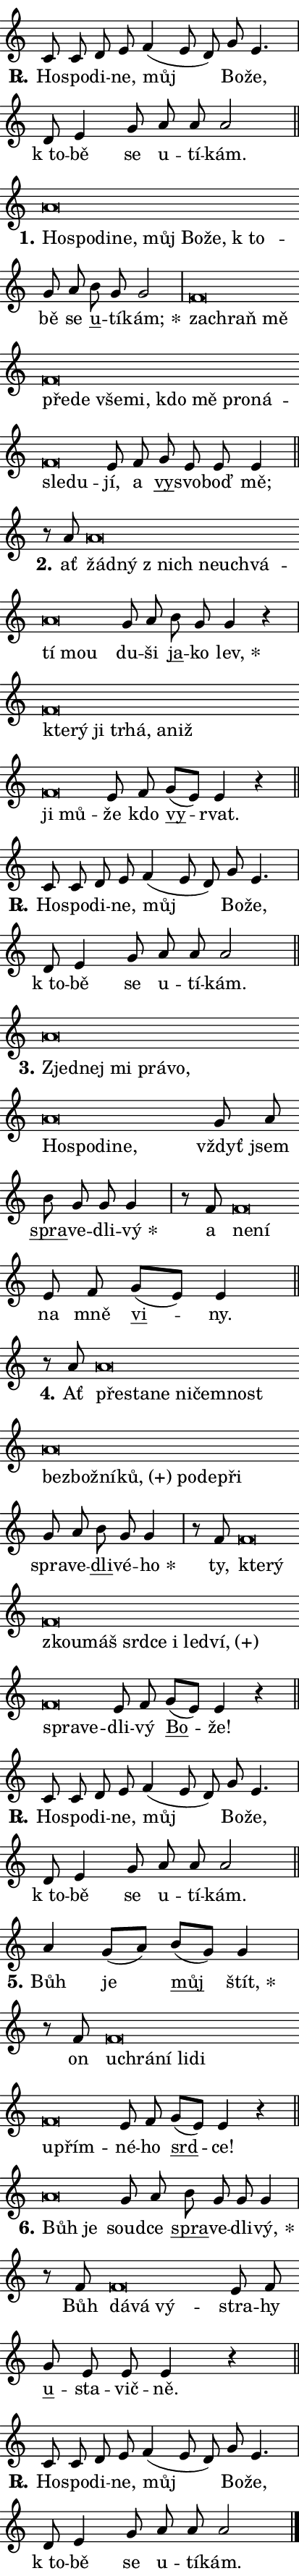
\version "2.22.1"
\header { tagline = "" }
\paper {
  indent = 0\cm
  top-margin = 0\cm
  right-margin = 0\cm
  bottom-margin = 0\cm
  left-margin = 0\cm
  paper-width = 7\cm
  page-breaking = #ly:one-page-breaking
  system-system-spacing.basic-distance = #11
  score-system-spacing.basic-distance = #11
  ragged-last = ##f
}


%% Author: Thomas Morley
%% https://lists.gnu.org/archive/html/lilypond-user/2020-05/msg00002.html
#(define (line-position grob)
"Returns position of @var[grob} in current system:
   @code{'start}, if at first time-step
   @code{'end}, if at last time-step
   @code{'middle} otherwise
"
  (let* ((col (ly:item-get-column grob))
         (ln (ly:grob-object col 'left-neighbor))
         (rn (ly:grob-object col 'right-neighbor))
         (col-to-check-left (if (ly:grob? ln) ln col))
         (col-to-check-right (if (ly:grob? rn) rn col))
         (break-dir-left
           (and
             (ly:grob-property col-to-check-left 'non-musical #f)
             (ly:item-break-dir col-to-check-left)))
         (break-dir-right
           (and
             (ly:grob-property col-to-check-right 'non-musical #f)
             (ly:item-break-dir col-to-check-right))))
        (cond ((eqv? 1 break-dir-left) 'start)
              ((eqv? -1 break-dir-right) 'end)
              (else 'middle))))

#(define (tranparent-at-line-position vctor)
  (lambda (grob)
  "Relying on @code{line-position} select the relevant enry from @var{vctor}.
Used to determine transparency,"
    (case (line-position grob)
      ((end) (not (vector-ref vctor 0)))
      ((middle) (not (vector-ref vctor 1)))
      ((start) (not (vector-ref vctor 2))))))

noteHeadBreakVisibility =
#(define-music-function (break-visibility)(vector?)
"Makes @code{NoteHead}s transparent relying on @var{break-visibility}"
#{
  \override NoteHead.transparent =
    #(tranparent-at-line-position break-visibility)
#})

#(define delete-ledgers-for-transparent-note-heads
  (lambda (grob)
    "Reads whether a @code{NoteHead} is transparent.
If so this @code{NoteHead} is removed from @code{'note-heads} from
@var{grob}, which is supposed to be @code{LedgerLineSpanner}.
As a result ledgers are not printed for this @code{NoteHead}"
    (let* ((nhds-array (ly:grob-object grob 'note-heads))
           (nhds-list
             (if (ly:grob-array? nhds-array)
                 (ly:grob-array->list nhds-array)
                 '()))
           ;; Relies on the transparent-property being done before
           ;; Staff.LedgerLineSpanner.after-line-breaking is executed.
           ;; This is fragile ...
           (to-keep
             (remove
               (lambda (nhd)
                 (ly:grob-property nhd 'transparent #f))
               nhds-list)))
      ;; TODO find a better method to iterate over grob-arrays, similiar
      ;; to filter/remove etc for lists
      ;; For now rebuilt from scratch
      (set! (ly:grob-object grob 'note-heads)  '())
      (for-each
        (lambda (nhd)
          (ly:pointer-group-interface::add-grob grob 'note-heads nhd))
        to-keep))))

hideNotes = {
  \noteHeadBreakVisibility #begin-of-line-visible
}
unHideNotes = {
  \noteHeadBreakVisibility #all-visible
}

% work-around for resetting accidentals
% https://lilypond.org/doc/v2.23/Documentation/notation/displaying-rhythms#unmetered-music
cadenzaMeasure = {
  \cadenzaOff
  \partial 1024 s1024
  \cadenzaOn
}

#(define-markup-command (accent layout props text) (markup?)
  "Underline accented syllable"
  (interpret-markup layout props
    #{\markup \override #'(offset . 4.3) \underline { #text }#}))

responsum = \markup \concat {
  "R" \hspace #-1.05 \path #0.1 #'((moveto 0 0.07) (lineto 0.9 0.8)) \hspace #0.05 "."
}

\layout {
    \context {
        \Staff
        \remove "Time_signature_engraver"
        \override LedgerLineSpanner.after-line-breaking = #delete-ledgers-for-transparent-note-heads
    }
    \context {
        \Voice {
            \override NoteHead.output-attributes = #'((class . "notehead"))
            \override Hairpin.height = #0.55
        }
    }
    \context {
        \Lyrics {
            \override StanzaNumber.output-attributes = #'((class . "stanzanumber"))
            \override LyricSpace.minimum-distance = #0.9
            \override LyricText.font-name = #"TeX Gyre Schola"
            \override LyricText.font-size = 1
            \override StanzaNumber.font-name = #"TeX Gyre Schola Bold"
            \override StanzaNumber.font-size = 1
        }
    }
}

% magnetic-lyrics.ily
%
%   written by
%     Jean Abou Samra <jean@abou-samra.fr>
%     Werner Lemberg <wl@gnu.org>
%
%   adapted by
%     Jiri Hon <jiri.hon@gmail.com>
%
% Version 2022-Apr-15

% https://www.mail-archive.com/lilypond-user@gnu.org/msg149350.html

#(define (Left_hyphen_pointer_engraver context)
   "Collect syllable-hyphen-syllable occurrences in lyrics and store
them in properties.  This engraver only looks to the left.  For
example, if the lyrics input is @code{foo -- bar}, it does the
following.

@itemize @bullet
@item
Set the @code{text} property of the @code{LyricHyphen} grob between
@q{foo} and @q{bar} to @code{foo}.

@item
Set the @code{left-hyphen} property of the @code{LyricText} grob with
text @q{foo} to the @code{LyricHyphen} grob between @q{foo} and
@q{bar}.
@end itemize

Use this auxiliary engraver in combination with the
@code{lyric-@/text::@/apply-@/magnetic-@/offset!} hook."
   (let ((hyphen #f)
         (text #f))
     (make-engraver
      (acknowledgers
       ((lyric-syllable-interface engraver grob source-engraver)
        (set! text grob)))
      (end-acknowledgers
       ((lyric-hyphen-interface engraver grob source-engraver)
        ;(when (not (grob::has-interface grob 'lyric-space-interface))
          (set! hyphen grob)));)
      ((stop-translation-timestep engraver)
       (when (and text hyphen)
         (ly:grob-set-object! text 'left-hyphen hyphen))
       (set! text #f)
       (set! hyphen #f)))))

#(define (lyric-text::apply-magnetic-offset! grob)
   "If the space between two syllables is less than the value in
property @code{LyricText@/.details@/.squash-threshold}, move the right
syllable to the left so that it gets concatenated with the left
syllable.

Use this function as a hook for
@code{LyricText@/.after-@/line-@/breaking} if the
@code{Left_@/hyphen_@/pointer_@/engraver} is active."
   (let ((hyphen (ly:grob-object grob 'left-hyphen #f)))
     (when hyphen
       (let ((left-text (ly:spanner-bound hyphen LEFT)))
         (when (grob::has-interface left-text 'lyric-syllable-interface)
           (let* ((common (ly:grob-common-refpoint grob left-text X))
                  (this-x-ext (ly:grob-extent grob common X))
                  (left-x-ext
                   (begin
                     ;; Trigger magnetism for left-text.
                     (ly:grob-property left-text 'after-line-breaking)
                     (ly:grob-extent left-text common X)))
                  ;; `delta` is the gap width between two syllables.
                  (delta (- (interval-start this-x-ext)
                            (interval-end left-x-ext)))
                  (details (ly:grob-property grob 'details))
                  (threshold (assoc-get 'squash-threshold details 0.2)))
             (when (< delta threshold)
               (let* (;; We have to manipulate the input text so that
                      ;; ligatures crossing syllable boundaries are not
                      ;; disabled.  For languages based on the Latin
                      ;; script this is essentially a beautification.
                      ;; However, for non-Western scripts it can be a
                      ;; necessity.
                      (lt (ly:grob-property left-text 'text))
                      (rt (ly:grob-property grob 'text))
                      (is-space (grob::has-interface hyphen 'lyric-space-interface))
                      (space (if is-space " " ""))
                      (space-markup (grob-interpret-markup grob " "))
                      (space-size (interval-length (ly:stencil-extent space-markup X)))
                      (extra-delta (if is-space space-size 0))
                      ;; Append new syllable.
                      (ltrt-space (if (and (string? lt) (string? rt))
                                (string-append lt space rt)
                                (make-concat-markup (list lt space rt))))
                      ;; Right-align `ltrt` to the right side.
                      (ltrt-space-markup (grob-interpret-markup
                               grob
                               (make-translate-markup
                                (cons (interval-length this-x-ext) 0)
                                (make-right-align-markup ltrt-space)))))
                 (begin
                   ;; Don't print `left-text`.
                   (ly:grob-set-property! left-text 'stencil #f)
                   ;; Set text and stencil (which holds all collected
                   ;; syllables so far) and shift it to the left.
                   (ly:grob-set-property! grob 'text ltrt-space)
                   (ly:grob-set-property! grob 'stencil ltrt-space-markup)
                   (ly:grob-translate-axis! grob (- (- delta extra-delta)) X))))))))))


#(define (lyric-hyphen::displace-bounds-first grob)
   ;; Make very sure this callback isn't triggered too early.
   (let ((left (ly:spanner-bound grob LEFT))
         (right (ly:spanner-bound grob RIGHT)))
     (ly:grob-property left 'after-line-breaking)
     (ly:grob-property right 'after-line-breaking)
     (ly:lyric-hyphen::print grob)))

squashThreshold = #0.4

\layout {
  \context {
    \Lyrics
    \consists #Left_hyphen_pointer_engraver
    \override LyricText.after-line-breaking =
      #lyric-text::apply-magnetic-offset!
    \override LyricHyphen.stencil = #lyric-hyphen::displace-bounds-first
    \override LyricText.details.squash-threshold = \squashThreshold
    \override LyricHyphen.minimum-distance = 0
    \override LyricHyphen.minimum-length = \squashThreshold
  }
}

squash = \override LyricText.details.squash-threshold = 9999
unSquash = \override LyricText.details.squash-threshold = \squashThreshold

left = \override LyricText.self-alignment-X = #LEFT
unLeft = \revert LyricText.self-alignment-X

starOffset = #(lambda (grob) 
                (let ((x_offset (ly:self-alignment-interface::aligned-on-x-parent grob)))
                  (if (= x_offset 0) 0 (+ x_offset 1.2))))

star = #(define-music-function (syllable)(string?)
"Append star separator at the end of a syllable"
#{
  \once \override LyricText.X-offset = #starOffset
  \lyricmode { \markup {
    #syllable
    \override #'((font-name . "TeX Gyre Schola Bold")) \hspace #0.2 \lower #0.65 \larger "*"
  } }
#})

starAccent = #(define-music-function (syllable)(string?)
"Append star separator at the end of a syllable and make accent"
#{
  \once \override LyricText.X-offset = #starOffset
  \lyricmode { \markup {
    \accent #syllable
    \override #'((font-name . "TeX Gyre Schola Bold")) \hspace #0.2 \lower #0.65 \larger "*"
  } }
#})

breath = #(define-music-function (syllable)(string?)
"Append breathing indicator at the end of a syllable"
#{
  \lyricmode { \markup { #syllable "+" } }
#})

optionalBreath = #(define-music-function (syllable)(string?)
"Append optional breathing indicator at the end of a syllable"
#{
  \lyricmode { \markup { #syllable "(+)" } }
#})


\score {
    <<
        \new Voice = "melody" { \cadenzaOn \key c \major \relative { c'8 c d e f4( e8 d)] g e4. \cadenzaMeasure \bar "|" d8 e4 g8 a a a2 \cadenzaMeasure \bar "||" \break }
\relative { a'\breve*1/16 \hideNotes \breve*1/16 \bar "" \breve*1/16 \bar "" \breve*1/16 \bar "" \breve*1/16 \bar "" \breve*1/16 \bar "" \breve*1/16 \breve*1/16 \bar "" \unHideNotes g8 a \bar "" b g g2 \cadenzaMeasure \bar "|" f\breve*1/16 \hideNotes \breve*1/16 \bar "" \breve*1/16 \bar "" \breve*1/16 \bar "" \breve*1/16 \bar "" \breve*1/16 \bar "" \breve*1/16 \bar "" \breve*1/16 \bar "" \breve*1/16 \bar "" \breve*1/16 \bar "" \breve*1/16 \bar "" \breve*1/16 \breve*1/16 \bar "" \unHideNotes e8 f \bar "" g e e e4 \cadenzaMeasure \bar "||" \break }
\relative { r8 a' a\breve*1/16 \hideNotes \breve*1/16 \bar "" \breve*1/16 \bar "" \breve*1/16 \bar "" \breve*1/16 \bar "" \breve*1/16 \bar "" \breve*1/16 \breve*1/16 \bar "" \unHideNotes g8 a \bar "" b g g4 r \cadenzaMeasure \bar "|" f\breve*1/16 \hideNotes \breve*1/16 \bar "" \breve*1/16 \bar "" \breve*1/16 \bar "" \breve*1/16 \bar "" \breve*1/16 \bar "" \breve*1/16 \bar "" \breve*1/16 \breve*1/16 \bar "" \unHideNotes e8 f \bar "" g[( e)] e4 r \cadenzaMeasure \bar "||" \break }
\relative { c'8 c d e f4( e8 d)] g e4. \cadenzaMeasure \bar "|" d8 e4 g8 a a a2 \cadenzaMeasure \bar "||" \break }
\relative { a'\breve*1/16 \hideNotes \breve*1/16 \bar "" \breve*1/16 \bar "" \breve*1/16 \bar "" \breve*1/16 \bar "" \breve*1/16 \bar "" \breve*1/16 \bar "" \breve*1/16 \breve*1/16 \bar "" \unHideNotes g8 a \bar "" b g g g4 \cadenzaMeasure \bar "|" r8 f f\breve*1/16 \hideNotes \breve*1/16 \bar "" \unHideNotes e8 f \bar "" g[( e)] e4 \cadenzaMeasure \bar "||" \break }
\relative { r8 a' a\breve*1/16 \hideNotes \breve*1/16 \bar "" \breve*1/16 \bar "" \breve*1/16 \bar "" \breve*1/16 \bar "" \breve*1/16 \bar "" \breve*1/16 \bar "" \breve*1/16 \bar "" \breve*1/16 \bar "" \breve*1/16 \bar "" \breve*1/16 \bar "" \breve*1/16 \breve*1/16 \bar "" \unHideNotes g8 a \bar "" b g g4 \cadenzaMeasure \bar "|" r8 f f\breve*1/16 \hideNotes \breve*1/16 \bar "" \breve*1/16 \bar "" \breve*1/16 \bar "" \breve*1/16 \bar "" \breve*1/16 \bar "" \breve*1/16 \bar "" \breve*1/16 \bar "" \breve*1/16 \bar "" \breve*1/16 \breve*1/16 \bar "" \unHideNotes e8 f \bar "" g[( e)] e4 r \cadenzaMeasure \bar "||" \break }
\relative { c'8 c d e f4( e8 d)] g e4. \cadenzaMeasure \bar "|" d8 e4 g8 a a a2 \cadenzaMeasure \bar "||" \break }
\relative { a'4 g8[( a)] \bar "" b[( g)] g4 \cadenzaMeasure \bar "|" r8 f f\breve*1/16 \hideNotes \breve*1/16 \bar "" \breve*1/16 \bar "" \breve*1/16 \bar "" \breve*1/16 \bar "" \breve*1/16 \breve*1/16 \bar "" \unHideNotes e8 f \bar "" g[( e)] e4 r \cadenzaMeasure \bar "||" \break }
\relative { a'\breve*1/16 \hideNotes \breve*1/16 \bar "" \unHideNotes g8 a \bar "" b g g g4 \cadenzaMeasure \bar "|" r8 f f\breve*1/16 \hideNotes \breve*1/16 \breve*1/16 \bar "" \unHideNotes e8 f \bar "" g e e e4 r \cadenzaMeasure \bar "||" \break }
\relative { c'8 c d e f4( e8 d)] g e4. \cadenzaMeasure \bar "|" d8 e4 g8 a a a2 \cadenzaMeasure \bar "||" \break } \bar "|." }
        \new Lyrics \lyricsto "melody" { \lyricmode { \set stanza = \responsum
Ho -- spo -- di -- ne, můj Bo -- že, "k to" -- bě se u -- tí -- kám.
\set stanza = "1."
\left Ho -- \squash spo -- di -- ne, můj Bo -- že, "k to" -- \unLeft \unSquash bě se \markup \accent u -- tí -- \star kám; \left za -- \squash chraň mě pře -- de vše -- mi, kdo mě pro -- ná -- sle -- du -- \unLeft \unSquash jí, a \markup \accent vy -- svo -- boď mě;
\set stanza = "2."
ať \left žád -- \squash ný "z nich" ne -- u -- chvá -- tí mou \unLeft \unSquash du -- ši \markup \accent ja -- ko \star lev, \left kte -- \squash rý ji tr -- há, a -- niž ji mů -- \unLeft \unSquash že kdo \markup \accent vy -- rvat.
\set stanza = \responsum
Ho -- spo -- di -- ne, můj Bo -- že, "k to" -- bě se u -- tí -- kám.
\set stanza = "3."
\left Zjed -- \squash nej mi prá -- vo, Ho -- spo -- di -- ne, \unLeft \unSquash vždyť jsem \markup \accent spra -- ve -- dli -- \star vý a \left ne -- \squash ní \unLeft \unSquash na mně \markup \accent vi -- ny.
\set stanza = "4."
Ať \left pře -- \squash sta -- ne ni -- čem -- nost bez -- bož -- ní -- \optionalBreath ků, po -- de -- při \unLeft \unSquash spra -- ve -- \markup \accent dli -- vé -- \star ho ty, \left kte -- \squash rý zkou -- máš srd -- ce i led -- \optionalBreath ví, spra -- ve -- \unLeft \unSquash dli -- vý \markup \accent Bo -- že!
\set stanza = \responsum
Ho -- spo -- di -- ne, můj Bo -- že, "k to" -- bě se u -- tí -- kám.
\set stanza = "5."
Bůh je \markup \accent můj \star štít, on \left u -- \squash chrá -- ní li -- di u -- přím -- \unLeft \unSquash né -- ho \markup \accent srd -- ce!
\set stanza = "6."
\left Bůh \squash je \unLeft \unSquash soud -- ce \markup \accent spra -- ve -- dli -- \star vý, Bůh \left dá -- \squash vá vý -- \unLeft \unSquash stra -- hy \markup \accent u -- sta -- vič -- ně.
\set stanza = \responsum
Ho -- spo -- di -- ne, můj Bo -- že, "k to" -- bě se u -- tí -- kám. } }
    >>
    \layout {}
}
